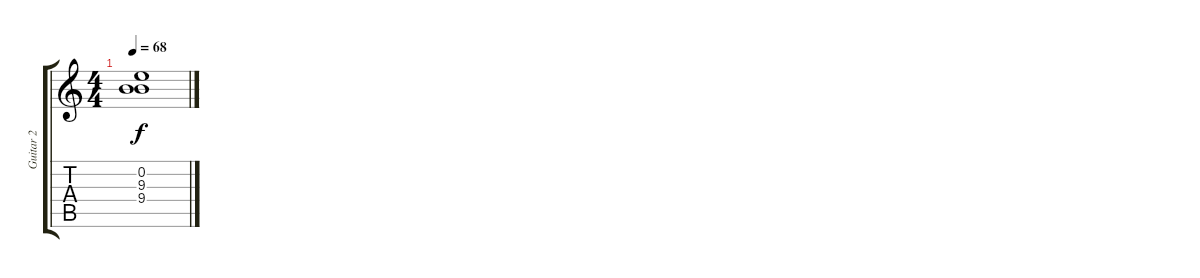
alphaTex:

\track ("Guitar 2" "Guitar 2") {instrument overdrivenguitar}
\staff {score tabs}
\tuning (E4 B3 G3 D3 A2 E2) {hide}
\ts (4 4)
\tempo 68
\clef g2
\ks c
(0.2 9.3{t} 9.4{t}).1{dy f volume 5}
